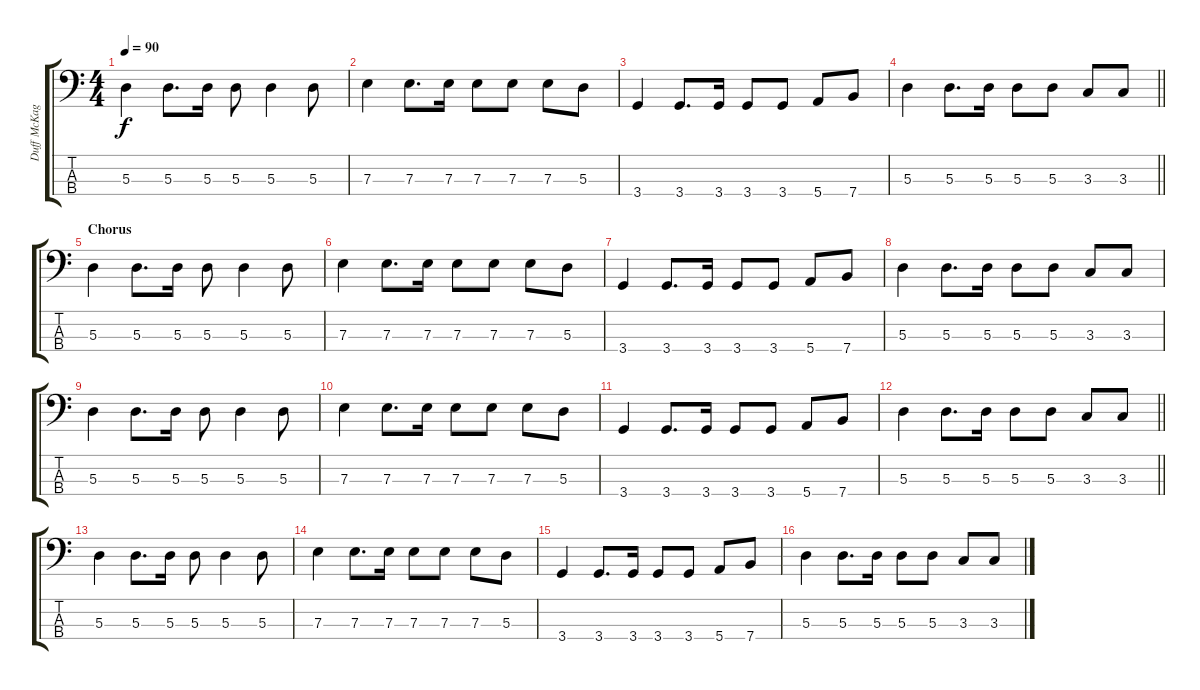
\track ("Duff McKagan" "Duff McKag") {instrument electricbasspick}
\staff {score tabs}
\tuning (G2 D2 A1 E1) {hide}
\ts (4 4)
\tempo 90
\clef f4
\ks c
5.3.4{dy f} 5.3.8{d} 5.3.16 5.3.8 5.3.4 5.3.8 |
7.3.4 7.3.8{d} 7.3.16 7.3.8 7.3.8 7.3.8 5.3.8 |
3.4.4 3.4.8{d} 3.4.16 3.4.8 3.4.8 5.4.8 7.4.8 |
\barLineRight lightlight
5.3.4 5.3.8{d} 5.3.16 5.3.8 5.3.8 3.3.8 3.3.8 |
\section ("" "Chorus")
5.3.4 5.3.8{d} 5.3.16 5.3.8 5.3.4 5.3.8 |
7.3.4 7.3.8{d} 7.3.16 7.3.8 7.3.8 7.3.8 5.3.8 |
3.4.4 3.4.8{d} 3.4.16 3.4.8 3.4.8 5.4.8 7.4.8 |
5.3.4 5.3.8{d} 5.3.16 5.3.8 5.3.8 3.3.8 3.3.8 |
5.3.4 5.3.8{d} 5.3.16 5.3.8 5.3.4 5.3.8 |
7.3.4 7.3.8{d} 7.3.16 7.3.8 7.3.8 7.3.8 5.3.8 |
3.4.4 3.4.8{d} 3.4.16 3.4.8 3.4.8 5.4.8 7.4.8 |
\barLineRight lightlight
5.3.4 5.3.8{d} 5.3.16 5.3.8 5.3.8 3.3.8 3.3.8 |
5.3.4 5.3.8{d} 5.3.16 5.3.8 5.3.4 5.3.8 |
7.3.4 7.3.8{d} 7.3.16 7.3.8 7.3.8 7.3.8 5.3.8 |
3.4.4 3.4.8{d} 3.4.16 3.4.8 3.4.8 5.4.8 7.4.8 |
5.3.4 5.3.8{d} 5.3.16 5.3.8 5.3.8 3.3.8 3.3.8
